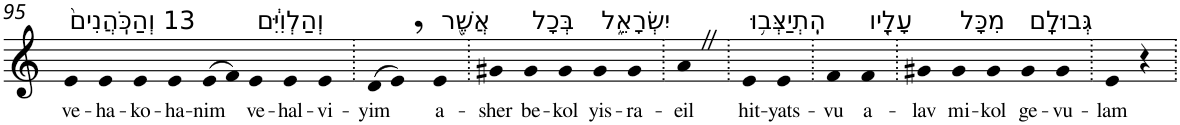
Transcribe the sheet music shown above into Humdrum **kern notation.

**kern	**text
*part1	*part1
*staff1	*staff1
*I"Piano	*
*I'Pno	*
!!LO:PB:g=z
*clefG2	*
*k[]	*
=95	=95
!LO:TX:a:t=13 וְהַכֹּֽהֲנִים֙	!
!	!LO:LY:b
4e	ve-
!	!LO:LY:b
4e	-ha-
!	!LO:LY:b
4e	-ko-
!	!LO:LY:b
4e	-ha-
!	!LO:LY:b
(>8e	-nim
8f)	.
!LO:TX:a:t=וְהַלְוִיִּ֔ם	!
!	!LO:LY:b
4e	ve-
!	!LO:LY:b
4e	-hal-
!	!LO:LY:b
4e	-vi-
=96.	=96.
!	!LO:LY:b
(>8d	-yim
8e,)	.
!LO:TX:a:t=אֲשֶׁ֖ר	!
!	!LO:LY:b
4e	a-
=97.	=97.
!	!LO:LY:b
4g#X	-sher
!LO:TX:a:t=בְּכָל	!
!	!LO:LY:b
4g#	be-
!	!LO:LY:b
4g#	-kol
!LO:TX:a:t=יִשְׂרָאֵ֑ל	!
!	!LO:LY:b
4g#	yis-
!	!LO:LY:b
4g#	-ra-
=98.	=98.
!	!LO:LY:b
4aZ	-eil
=99.	=99.
!LO:TX:a:t=הִֽתְיַצְּב֥וּ	!
!	!LO:LY:b
4e	hit-
!	!LO:LY:b
4e	-yats-
=100.	=100.
!	!LO:LY:b
4f	-vu
!LO:TX:a:t=עָלָ֖יו	!
!	!LO:LY:b
4f	a-
=101.	=101.
!	!LO:LY:b
4g#X	-lav
!LO:TX:a:t=מִכָּל	!
!	!LO:LY:b
4g#	mi-
!	!LO:LY:b
4g#	-kol
!LO:TX:a:t=גְּבוּלָֽם	!
!	!LO:LY:b
4g#	ge-
!	!LO:LY:b
4g#	-vu-
=102.	=102.
!	!LO:LY:b
4e	-lam
4r	.
=.	=.
*-	*-
